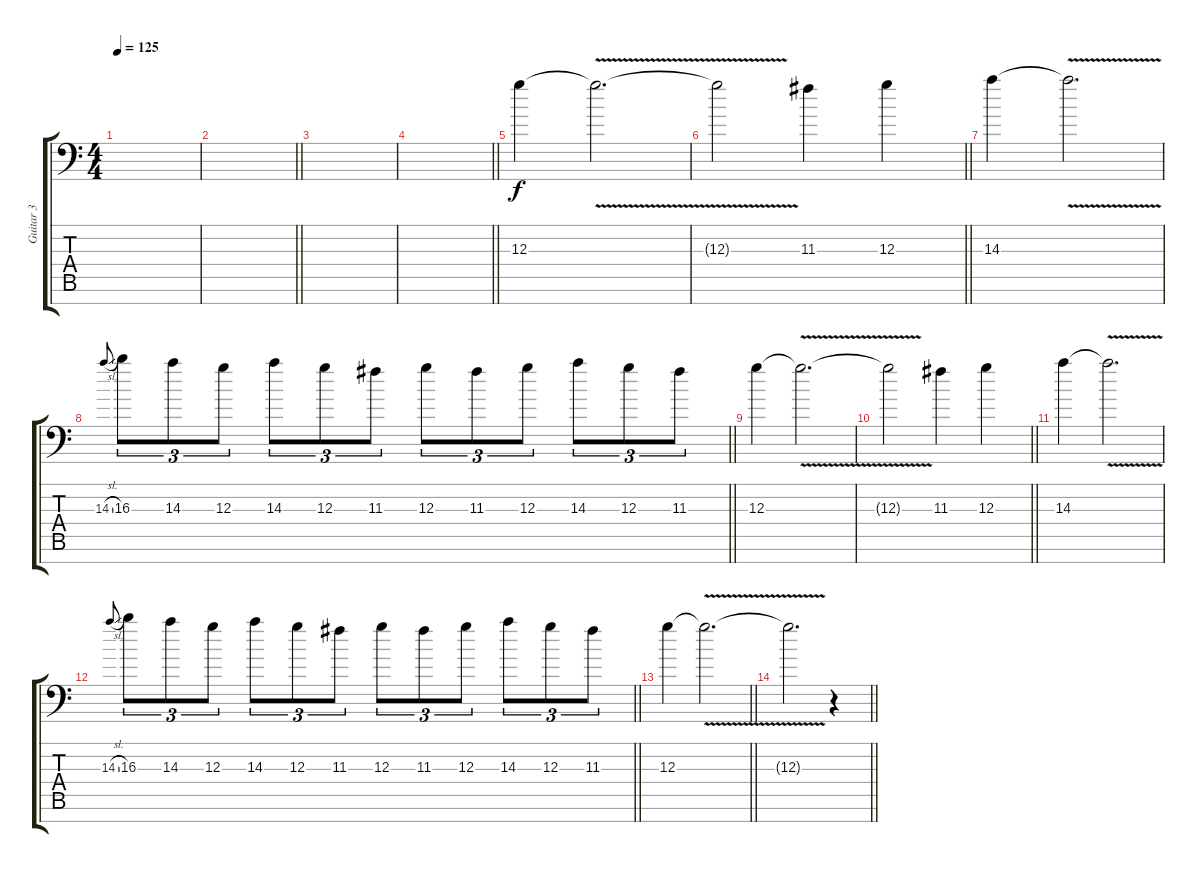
\track ("Guitar 3" "Guitar 3") {instrument distortionguitar}
\staff {score tabs}
\tuning (E4 B3 G3 D3 A2 E2 A1) {hide}
\ts (4 4)
\tempo 125
\clef f4
\ks c
|
\barLineRight lightlight
|
|
\barLineRight lightlight
|
12.3.4{balance 8 instrument distortionguitar} 12.3{v t}.2{d} |
\barLineRight lightlight
12.3{t}.2 11.3.4 12.3.4 |
14.3.4 14.3{v t}.2{d} |
\barLineRight lightlight
14.3{sl}.8{gr onbeat} 16.3.8{tu (3 2)} 14.3.8{tu (3 2)} 12.3.8{tu (3 2)} 14.3.8{tu (3 2)} 12.3.8{tu (3 2)} 11.3.8{tu (3 2)} 12.3.8{tu (3 2)} 11.3.8{tu (3 2)} 12.3.8{tu (3 2)} 14.3.8{tu (3 2)} 12.3.8{tu (3 2)} 11.3.8{tu (3 2)} |
12.3.4 12.3{v t}.2{d} |
\barLineRight lightlight
12.3{t}.2 11.3.4 12.3.4 |
14.3.4 14.3{v t}.2{d} |
\barLineRight lightlight
14.3{sl}.8{gr onbeat} 16.3.8{tu (3 2)} 14.3.8{tu (3 2)} 12.3.8{tu (3 2)} 14.3.8{tu (3 2)} 12.3.8{tu (3 2)} 11.3.8{tu (3 2)} 12.3.8{tu (3 2)} 11.3.8{tu (3 2)} 12.3.8{tu (3 2)} 14.3.8{tu (3 2)} 12.3.8{tu (3 2)} 11.3.8{tu (3 2)} |
\barLineRight lightlight
12.3.4{volume 0} 12.3{v t}.2{d} |
\barLineRight lightlight
12.3{t}.2{d} r.4
